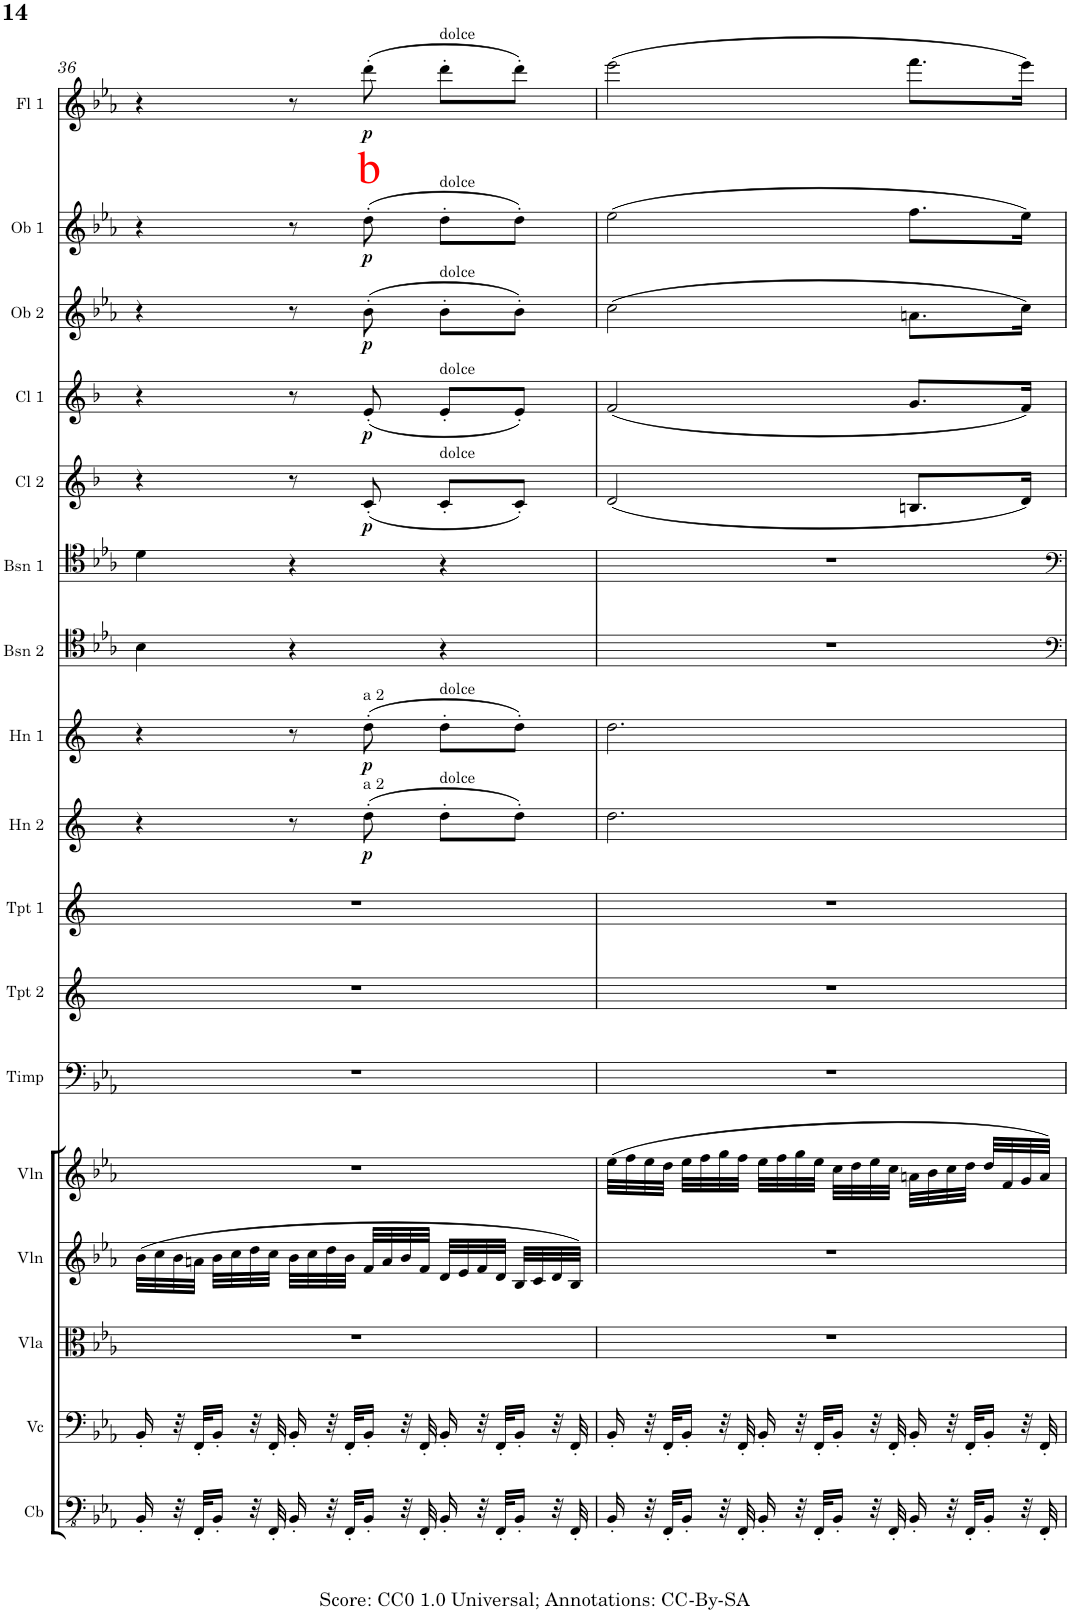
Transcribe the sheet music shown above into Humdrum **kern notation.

**kern	**kern	**kern	**kern	**kern	**kern	**kern	**kern	**kern	**dynam	**kern	**dynam	**kern	**kern	**kern	**dynam	**kern	**dynam	**kern	**dynam	**kern	**dynam	**kern	**text	**dynam
*part17	*part16	*part15	*part14	*part13	*part12	*part11	*part10	*part9	*part9	*part8	*part8	*part7	*part6	*part5	*part5	*part4	*part4	*part3	*part3	*part2	*part2	*part1	*part1	*part1
*staff17	*staff16	*staff15	*staff14	*staff13	*staff12	*staff11	*staff10	*staff9	*staff9	*staff8	*staff8	*staff7	*staff6	*staff5	*staff5	*staff4	*staff4	*staff3	*staff3	*staff2	*staff2	*staff1	*staff1	*staff1
*I"Contrabass	*I"Violoncello	*I"Viola	*I"Violin	*I"Violin	*I"Timpani	*I"Eb Trumpet 2	*I"Eb Trumpet 1	*I"Eb Horn 2	*	*I"Eb Horn 1	*	*I"Bassoon 2	*I"Bassoon 1	*I"Bb Clarinet 2	*	*I"Bb Clarinet 1	*	*I"Oboe 2	*	*I"Oboe 1	*	*I"Flute 1	*	*
*I'Cb	*I'Vc	*I'Vla	*I'Vln	*I'Vln	*I'Timp	*I'Tpt 2	*I'Tpt 1	*I'Hn 2	*	*I'Hn 1	*	*I'Bsn 2	*I'Bsn 1	*I'Cl 2	*	*I'Cl 1	*	*I'Ob 2	*	*I'Ob 1	*	*I'Fl 1	*	*
!!LO:PB:g=z
*clefFv4	*clefF4	*clefC3	*clefG2	*clefG2	*clefF4	*clefG2	*clefG2	*clefG2	*	*clefG2	*	*clefC4	*clefC4	*clefG2	*	*clefG2	*	*clefG2	*	*clefG2	*	*clefG2	*	*
*	*	*	*	*	*	*Trd-2c-3	*Trd-2c-3	*Trd5c9	*	*Trd5c9	*	*	*	*Trd1c2	*	*Trd1c2	*	*	*	*	*	*	*	*
*k[b-e-a-]	*k[b-e-a-]	*k[b-e-a-]	*k[b-e-a-]	*k[b-e-a-]	*k[b-e-a-]	*k[]	*k[]	*k[]	*	*k[]	*	*k[b-e-a-]	*k[b-e-a-]	*k[b-]	*	*k[b-]	*	*k[b-e-a-]	*	*k[b-e-a-]	*	*k[b-e-a-]	*	*
*M3/4	*M3/4	*M3/4	*M3/4	*M3/4	*M3/4	*M3/4	*M3/4	*M3/4	*	*M3/4	*	*M3/4	*M3/4	*M3/4	*	*M3/4	*	*M3/4	*	*M3/4	*	*M3/4	*	*
=36	=36	=36	=36	=36	=36	=36	=36	=36	=36	=36	=36	=36	=36	=36	=36	=36	=36	=36	=36	=36	=36	=36	=36	=36
16BBB-'/	16BB-'/	2.r	(32b-\LLL	2.r	2.r	2.r	2.r	4r	.	4r	.	4B-\	4d\	4r	.	4r	.	4r	.	4r	.	4r	.	.
.	.	.	32cc\	.	.	.	.	.	.	.	.	.	.	.	.	.	.	.	.	.	.	.	.	.
32r	32r	.	32b-\	.	.	.	.	.	.	.	.	.	.	.	.	.	.	.	.	.	.	.	.	.
32FFF'/KLL	32FF'/KLL	.	32an\JJJ	.	.	.	.	.	.	.	.	.	.	.	.	.	.	.	.	.	.	.	.	.
16BBB-'/JJ	16BB-'/JJ	.	32b-\LLL	.	.	.	.	.	.	.	.	.	.	.	.	.	.	.	.	.	.	.	.	.
.	.	.	32cc\	.	.	.	.	.	.	.	.	.	.	.	.	.	.	.	.	.	.	.	.	.
32r	32r	.	32dd\	.	.	.	.	.	.	.	.	.	.	.	.	.	.	.	.	.	.	.	.	.
32FFF'/	32FF'/	.	32cc\JJJ	.	.	.	.	.	.	.	.	.	.	.	.	.	.	.	.	.	.	.	.	.
16BBB-'/	16BB-'/	.	32b-\LLL	.	.	.	.	8r	.	8r	.	4r	4r	8r	.	8r	.	8r	.	8r	.	8r	.	.
.	.	.	32cc\	.	.	.	.	.	.	.	.	.	.	.	.	.	.	.	.	.	.	.	.	.
32r	32r	.	32dd\	.	.	.	.	.	.	.	.	.	.	.	.	.	.	.	.	.	.	.	.	.
32FFF'/KLL	32FF'/KLL	.	32b-\JJJ	.	.	.	.	.	.	.	.	.	.	.	.	.	.	.	.	.	.	.	.	.
!	!	!	!	!	!	!	!	!	!	!LO:TX:a:t=a 2	!	!	!	!	!	!	!	!	!	!	!	!	!	!
!	!	!	!	!	!	!	!	!LO:TX:a:t=a 2	!	!	!	!	!	!	!	!	!	!	!	!	!	!	!	!
!	!	!	!	!	!	!	!	!	!LO:DY:b	!	!LO:DY:b	!	!	!	!LO:DY:b	!	!LO:DY:b	!	!LO:DY:b	!	!LO:DY:b	!	!LO:LY:b:color=#FF0000	!LO:DY:b
16BBB-'/JJ	16BB-'/JJ	.	32f/LLL	.	.	.	.	(8dd'\	p	(8dd'\	p	.	.	(8c'/	p	(8e'/	p	(8b-'\	p	(8dd'\	p	(8ddd'\	b	p
.	.	.	32a/	.	.	.	.	.	.	.	.	.	.	.	.	.	.	.	.	.	.	.	.	.
32r	32r	.	32b-/	.	.	.	.	.	.	.	.	.	.	.	.	.	.	.	.	.	.	.	.	.
32FFF'/	32FF'/	.	32f/JJJ	.	.	.	.	.	.	.	.	.	.	.	.	.	.	.	.	.	.	.	.	.
!	!	!	!	!	!	!	!	!	!	!	!	!	!	!	!	!	!	!	!	!	!	!LO:TX:a:t=dolce	!	!
!	!	!	!	!	!	!	!	!	!	!	!	!	!	!	!	!	!	!	!	!LO:TX:a:t=dolce	!	!	!	!
!	!	!	!	!	!	!	!	!	!	!	!	!	!	!	!	!	!	!LO:TX:a:t=dolce	!	!	!	!	!	!
!	!	!	!	!	!	!	!	!	!	!	!	!	!	!	!	!LO:TX:a:t=dolce	!	!	!	!	!	!	!	!
!	!	!	!	!	!	!	!	!	!	!	!	!	!	!LO:TX:a:t=dolce	!	!	!	!	!	!	!	!	!	!
!	!	!	!	!	!	!	!	!	!	!LO:TX:a:t=dolce	!	!	!	!	!	!	!	!	!	!	!	!	!	!
!	!	!	!	!	!	!	!	!LO:TX:a:t=dolce	!	!	!	!	!	!	!	!	!	!	!	!	!	!	!	!
16BBB-'/	16BB-'/	.	32d/LLL	.	.	.	.	8dd'\L	.	8dd'\L	.	4r	4r	8c'/L	.	8e'/L	.	8b-'\L	.	8dd'\L	.	8ddd'\L	.	.
.	.	.	32e-/	.	.	.	.	.	.	.	.	.	.	.	.	.	.	.	.	.	.	.	.	.
32r	32r	.	32f/	.	.	.	.	.	.	.	.	.	.	.	.	.	.	.	.	.	.	.	.	.
32FFF'/KLL	32FF'/KLL	.	32d/JJJ	.	.	.	.	.	.	.	.	.	.	.	.	.	.	.	.	.	.	.	.	.
16BBB-'/JJ	16BB-'/JJ	.	32B-/LLL	.	.	.	.	8dd'\J)	.	8dd'\J)	.	.	.	8c'/J)	.	8e'/J)	.	8b-'\J)	.	8dd'\J)	.	8ddd'\J)	.	.
.	.	.	32c/	.	.	.	.	.	.	.	.	.	.	.	.	.	.	.	.	.	.	.	.	.
32r	32r	.	32d/	.	.	.	.	.	.	.	.	.	.	.	.	.	.	.	.	.	.	.	.	.
32FFF'/	32FF'/	.	32B-/JJJ)	.	.	.	.	.	.	.	.	.	.	.	.	.	.	.	.	.	.	.	.	.
=37	=37	=37	=37	=37	=37	=37	=37	=37	=37	=37	=37	=37	=37	=37	=37	=37	=37	=37	=37	=37	=37	=37	=37	=37
16BBB-'/	16BB-'/	2.r	2.r	(32ee-\LLL	2.r	2.r	2.r	2.dd\	.	2.dd\	.	2.r	2.r	(2d/	.	(2f/	.	(2cc\	.	(2ee-\	.	(2eee-\	.	.
.	.	.	.	32ff\	.	.	.	.	.	.	.	.	.	.	.	.	.	.	.	.	.	.	.	.
32r	32r	.	.	32ee-\	.	.	.	.	.	.	.	.	.	.	.	.	.	.	.	.	.	.	.	.
32FFF'/KLL	32FF'/KLL	.	.	32dd\JJJ	.	.	.	.	.	.	.	.	.	.	.	.	.	.	.	.	.	.	.	.
16BBB-'/JJ	16BB-'/JJ	.	.	32ee-\LLL	.	.	.	.	.	.	.	.	.	.	.	.	.	.	.	.	.	.	.	.
.	.	.	.	32ff\	.	.	.	.	.	.	.	.	.	.	.	.	.	.	.	.	.	.	.	.
32r	32r	.	.	32gg\	.	.	.	.	.	.	.	.	.	.	.	.	.	.	.	.	.	.	.	.
32FFF'/	32FF'/	.	.	32ff\JJJ	.	.	.	.	.	.	.	.	.	.	.	.	.	.	.	.	.	.	.	.
16BBB-'/	16BB-'/	.	.	32ee-\LLL	.	.	.	.	.	.	.	.	.	.	.	.	.	.	.	.	.	.	.	.
.	.	.	.	32ff\	.	.	.	.	.	.	.	.	.	.	.	.	.	.	.	.	.	.	.	.
32r	32r	.	.	32gg\	.	.	.	.	.	.	.	.	.	.	.	.	.	.	.	.	.	.	.	.
32FFF'/KLL	32FF'/KLL	.	.	32ee-\JJJ	.	.	.	.	.	.	.	.	.	.	.	.	.	.	.	.	.	.	.	.
16BBB-'/JJ	16BB-'/JJ	.	.	32cc\LLL	.	.	.	.	.	.	.	.	.	.	.	.	.	.	.	.	.	.	.	.
.	.	.	.	32dd\	.	.	.	.	.	.	.	.	.	.	.	.	.	.	.	.	.	.	.	.
32r	32r	.	.	32ee-\	.	.	.	.	.	.	.	.	.	.	.	.	.	.	.	.	.	.	.	.
32FFF'/	32FF'/	.	.	32cc\JJJ	.	.	.	.	.	.	.	.	.	.	.	.	.	.	.	.	.	.	.	.
16BBB-'/	16BB-'/	.	.	32an\LLL	.	.	.	.	.	.	.	.	.	8.Bn/L	.	8.g/L	.	8.an\L	.	8.ff\L	.	8.fff\L	.	.
.	.	.	.	32b-\	.	.	.	.	.	.	.	.	.	.	.	.	.	.	.	.	.	.	.	.
32r	32r	.	.	32cc\	.	.	.	.	.	.	.	.	.	.	.	.	.	.	.	.	.	.	.	.
32FFF'/KLL	32FF'/KLL	.	.	32dd\JJJ	.	.	.	.	.	.	.	.	.	.	.	.	.	.	.	.	.	.	.	.
16BBB-'/JJ	16BB-'/JJ	.	.	32dd/LLL	.	.	.	.	.	.	.	.	.	.	.	.	.	.	.	.	.	.	.	.
.	.	.	.	32f/	.	.	.	.	.	.	.	.	.	.	.	.	.	.	.	.	.	.	.	.
32r	32r	.	.	32g/	.	.	.	.	.	.	.	.	.	16d/Jk)	.	16f/Jk)	.	16cc\Jk)	.	16ee-\Jk)	.	16eee-\Jk)	.	.
32FFF'/	32FF'/	.	.	32a/JJJ)	.	.	.	.	.	.	.	.	.	.	.	.	.	.	.	.	.	.	.	.
=	=	=	=	=	=	=	=	=	=	=	=	=	=	=	=	=	=	=	=	=	=	=	=	=
*-	*-	*-	*-	*-	*-	*-	*-	*-	*-	*-	*-	*-	*-	*-	*-	*-	*-	*-	*-	*-	*-	*-	*-	*-
